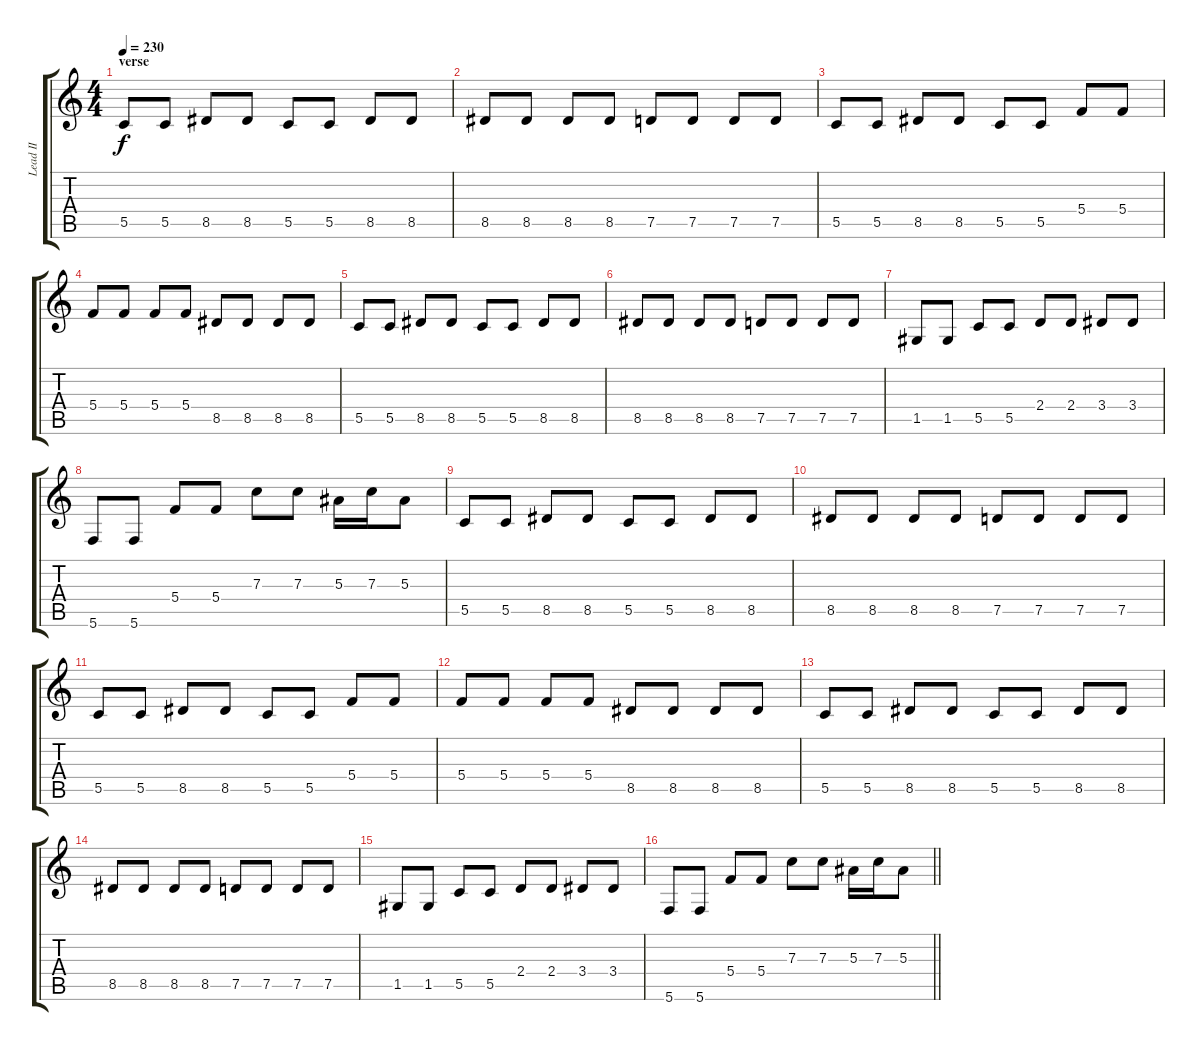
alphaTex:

\track ("Lead II" "Lead II") {instrument distortionguitar}
\staff {score tabs}
\tuning (D4 A3 F3 C3 G2 C2) {hide}
\ts (4 4)
\section ("" "verse")
\tempo 230
\clef g2
\ks c
5.5.8{dy f} 5.5.8 8.5.8 8.5.8 5.5.8 5.5.8 8.5.8 8.5.8 |
8.5.8 8.5.8 8.5.8 8.5.8 7.5.8 7.5.8 7.5.8 7.5.8 |
5.5.8 5.5.8 8.5.8 8.5.8 5.5.8 5.5.8 5.4.8 5.4.8 |
5.4.8 5.4.8 5.4.8 5.4.8 8.5.8 8.5.8 8.5.8 8.5.8 |
5.5.8 5.5.8 8.5.8 8.5.8 5.5.8 5.5.8 8.5.8 8.5.8 |
8.5.8 8.5.8 8.5.8 8.5.8 7.5.8 7.5.8 7.5.8 7.5.8 |
1.5.8 1.5.8 5.5.8 5.5.8 2.4.8 2.4.8 3.4.8 3.4.8 |
5.6.8 5.6.8 5.4.8 5.4.8 7.3.8 7.3.8 5.3.16 7.3.16 5.3.8 |
5.5.8 5.5.8 8.5.8 8.5.8 5.5.8 5.5.8 8.5.8 8.5.8 |
8.5.8 8.5.8 8.5.8 8.5.8 7.5.8 7.5.8 7.5.8 7.5.8 |
5.5.8 5.5.8 8.5.8 8.5.8 5.5.8 5.5.8 5.4.8 5.4.8 |
5.4.8 5.4.8 5.4.8 5.4.8 8.5.8 8.5.8 8.5.8 8.5.8 |
5.5.8 5.5.8 8.5.8 8.5.8 5.5.8 5.5.8 8.5.8 8.5.8 |
8.5.8 8.5.8 8.5.8 8.5.8 7.5.8 7.5.8 7.5.8 7.5.8 |
1.5.8 1.5.8 5.5.8 5.5.8 2.4.8 2.4.8 3.4.8 3.4.8 |
\barLineRight lightlight
5.6.8 5.6.8 5.4.8 5.4.8 7.3.8 7.3.8 5.3.16 7.3.16 5.3.8
